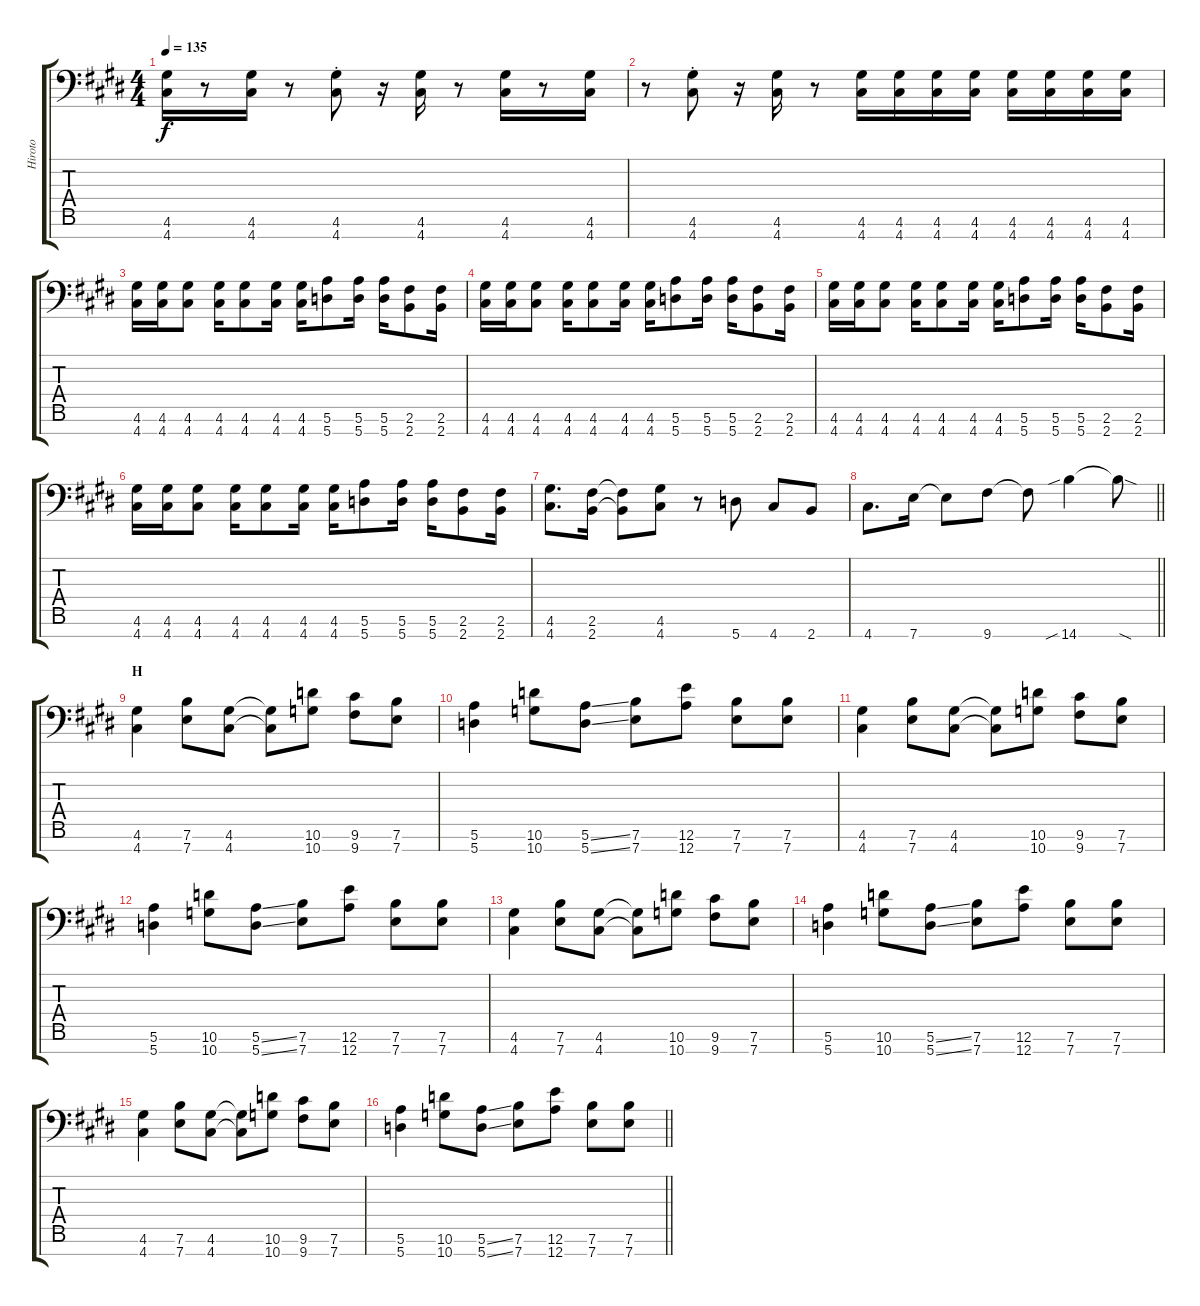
\track ("Hiroto" "Hiroto") {instrument distortionguitar}
\staff {score tabs}
\tuning (E4 B3 G3 D3 A2 E2 A1) {hide}
\ts (4 4)
\tempo 135
\clef f4
\ks e
(4.6 4.7).16{dy f} r.8 (4.6 4.7).16 r.8 (4.6{st} 4.7{st}).8 r.16 (4.6 4.7).16 r.8 (4.6 4.7).16 r.8 (4.6 4.7).16 |
r.8 (4.6{st} 4.7{st}).8 r.16 (4.6 4.7).16 r.8 (4.6 4.7).16 (4.6 4.7).16 (4.6 4.7).16 (4.6 4.7).16 (4.6 4.7).16 (4.6 4.7).16 (4.6 4.7).16 (4.6 4.7).16 |
(4.6 4.7).16 (4.6 4.7).16 (4.6 4.7).8 (4.6 4.7).16 (4.6 4.7).8 (4.6 4.7).16 (4.6 4.7).16 (5.6 5.7).8 (5.6 5.7).16 (5.6 5.7).16 (2.6 2.7).8 (2.6 2.7).16 |
(4.6 4.7).16 (4.6 4.7).16 (4.6 4.7).8 (4.6 4.7).16 (4.6 4.7).8 (4.6 4.7).16 (4.6 4.7).16 (5.6 5.7).8 (5.6 5.7).16 (5.6 5.7).16 (2.6 2.7).8 (2.6 2.7).16 |
(4.6 4.7).16 (4.6 4.7).16 (4.6 4.7).8 (4.6 4.7).16 (4.6 4.7).8 (4.6 4.7).16 (4.6 4.7).16 (5.6 5.7).8 (5.6 5.7).16 (5.6 5.7).16 (2.6 2.7).8 (2.6 2.7).16 |
(4.6 4.7).16 (4.6 4.7).16 (4.6 4.7).8 (4.6 4.7).16 (4.6 4.7).8 (4.6 4.7).16 (4.6 4.7).16 (5.6 5.7).8 (5.6 5.7).16 (5.6 5.7).16 (2.6 2.7).8 (2.6 2.7).16 |
(4.6 4.7).8{d} (2.6 2.7).16 (2.6{t} 2.7{t}).8 (4.6 4.7).8 r.8 5.7.8 4.7.8 2.7.8 |
\barLineRight lightlight
4.7.8{d} 7.7.16 7.7{t}.8 9.7.8 9.7{t}.8 14.7{sib}.4 14.7{sod t}.8 |
\section ("" "H")
(4.6 4.7).4 (7.6 7.7).8 (4.6 4.7).8 (4.6{t} 4.7{t}).8 (10.6 10.7).8 (9.6 9.7).8 (7.6 7.7).8 |
(5.6 5.7).4 (10.6 10.7).8 (5.6{ss} 5.7{ss}).8 (7.6 7.7).8 (12.6 12.7).8 (7.6 7.7).8 (7.6 7.7).8 |
(4.6 4.7).4 (7.6 7.7).8 (4.6 4.7).8 (4.6{t} 4.7{t}).8 (10.6 10.7).8 (9.6 9.7).8 (7.6 7.7).8 |
(5.6 5.7).4 (10.6 10.7).8 (5.6{ss} 5.7{ss}).8 (7.6 7.7).8 (12.6 12.7).8 (7.6 7.7).8 (7.6 7.7).8 |
(4.6 4.7).4 (7.6 7.7).8 (4.6 4.7).8 (4.6{t} 4.7{t}).8 (10.6 10.7).8 (9.6 9.7).8 (7.6 7.7).8 |
(5.6 5.7).4 (10.6 10.7).8 (5.6{ss} 5.7{ss}).8 (7.6 7.7).8 (12.6 12.7).8 (7.6 7.7).8 (7.6 7.7).8 |
(4.6 4.7).4 (7.6 7.7).8 (4.6 4.7).8 (4.6{t} 4.7{t}).8 (10.6 10.7).8 (9.6 9.7).8 (7.6 7.7).8 |
\barLineRight lightlight
(5.6 5.7).4 (10.6 10.7).8 (5.6{ss} 5.7{ss}).8 (7.6 7.7).8 (12.6 12.7).8 (7.6 7.7).8 (7.6 7.7).8
